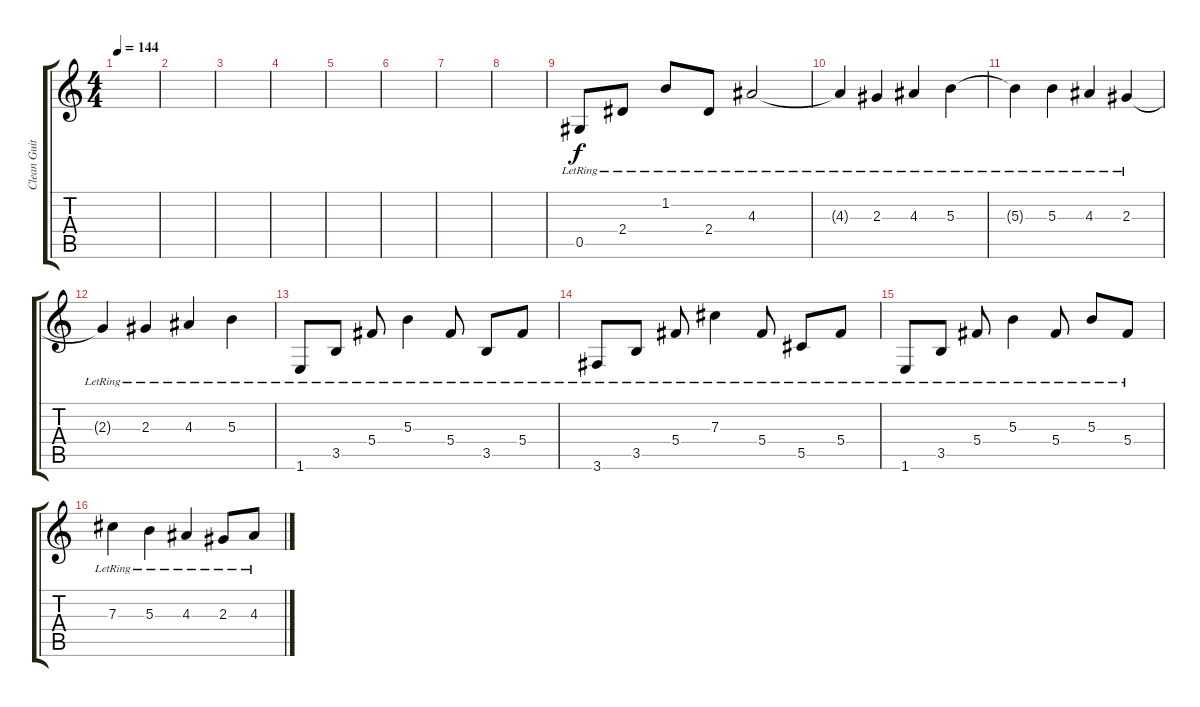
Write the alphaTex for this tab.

\track ("Clean Guitar 1" "Clean Guit") {instrument electricguitarclean}
\staff {score tabs}
\tuning (Eb4 Bb3 Gb3 Db3 Ab2 Eb2) {hide}
\ts (4 4)
\tempo 144
\clef g2
\ks c
|
|
|
|
|
|
|
|
0.5{lr}.8 2.4{lr}.8 1.2{lr}.8 2.4{lr}.8 4.3{lr}.2 |
4.3{lr t}.4 2.3{lr}.4 4.3{lr}.4 5.3{lr}.4 |
5.3{lr t}.4 5.3{lr}.4 4.3{lr}.4 2.3{lr}.4 |
2.3{lr t}.4 2.3{lr}.4 4.3{lr}.4 5.3{lr}.4 |
1.6{lr}.8 3.5{lr}.8 5.4{lr}.8 5.3{lr}.4 5.4{lr}.8 3.5{lr}.8 5.4{lr}.8 |
3.6{lr}.8 3.5{lr}.8 5.4{lr}.8 7.3{lr}.4 5.4{lr}.8 5.5{lr}.8 5.4{lr}.8 |
1.6{lr}.8 3.5{lr}.8 5.4{lr}.8 5.3{lr}.4 5.4{lr}.8 5.3{lr}.8 5.4{lr}.8 |
7.3{lr}.4 5.3{lr}.4 4.3{lr}.4 2.3{lr}.8 4.3{lr}.8
